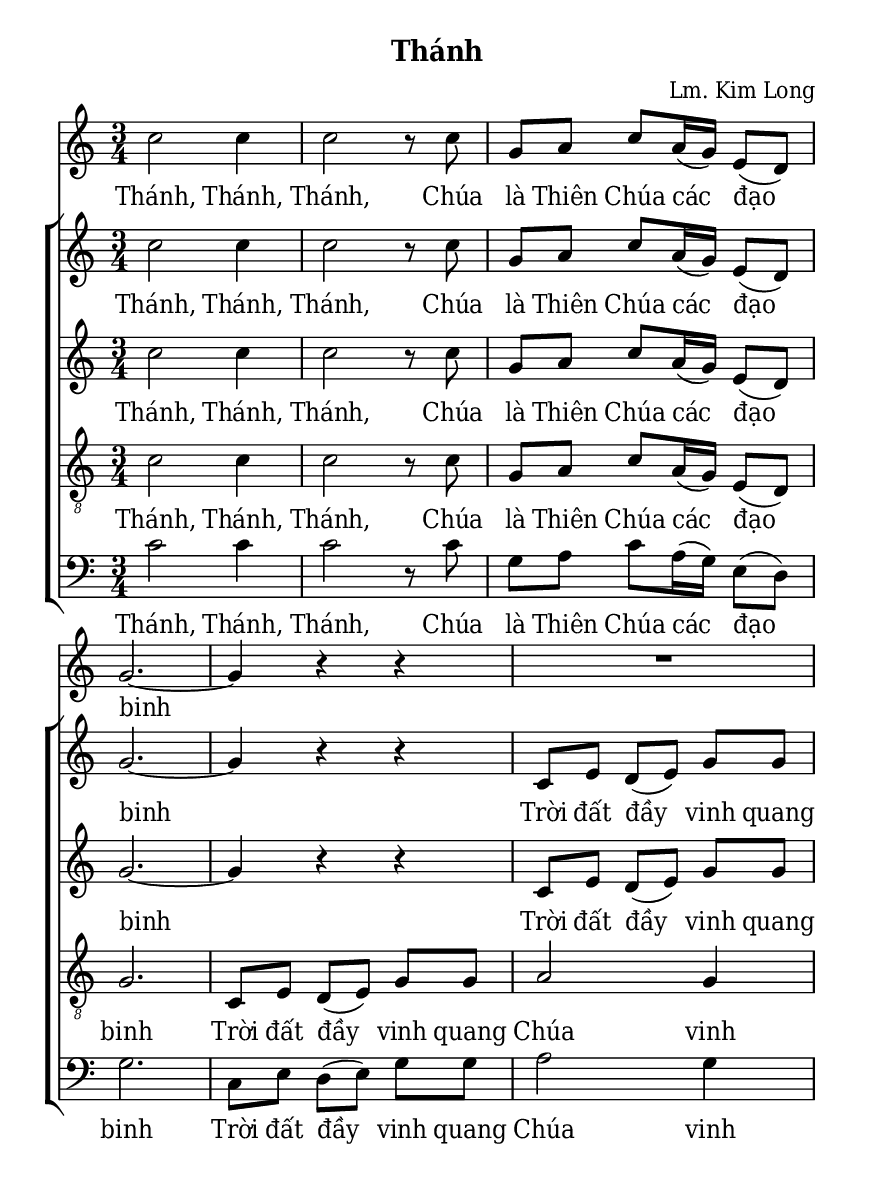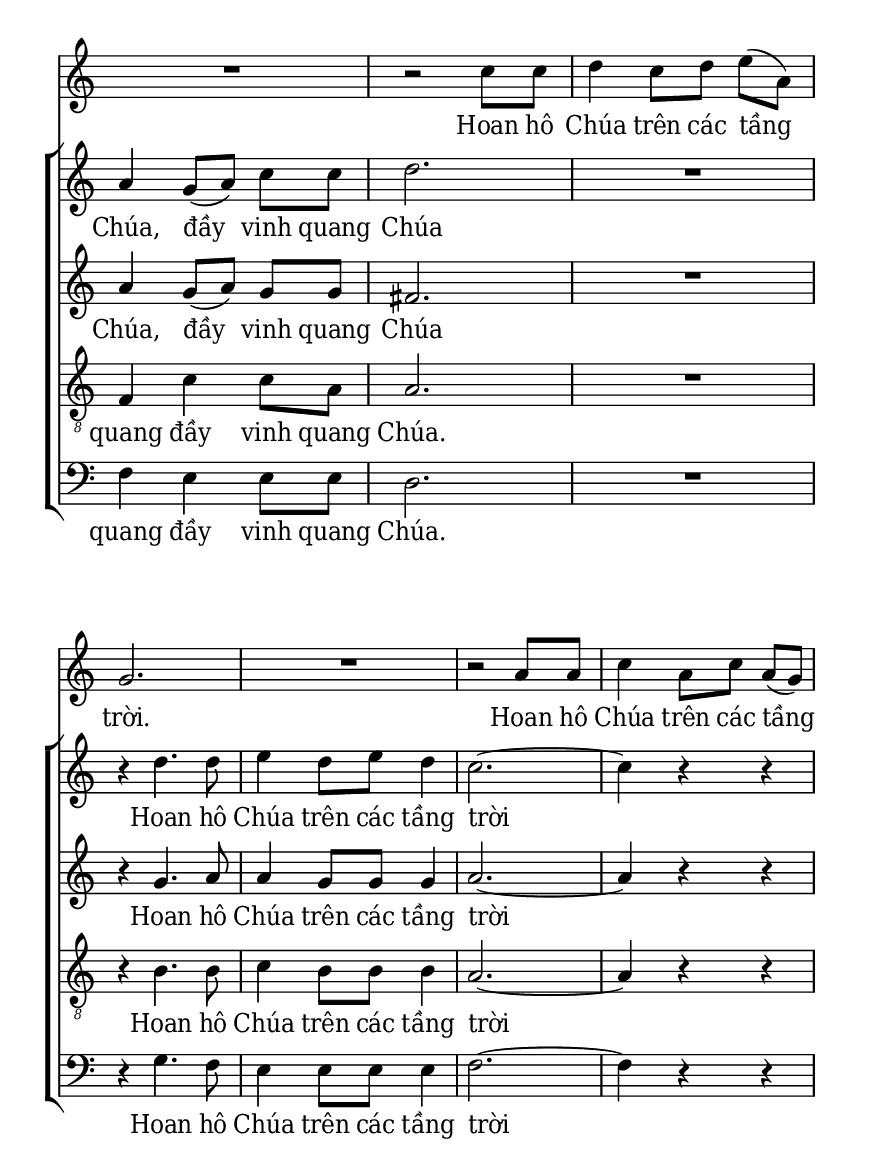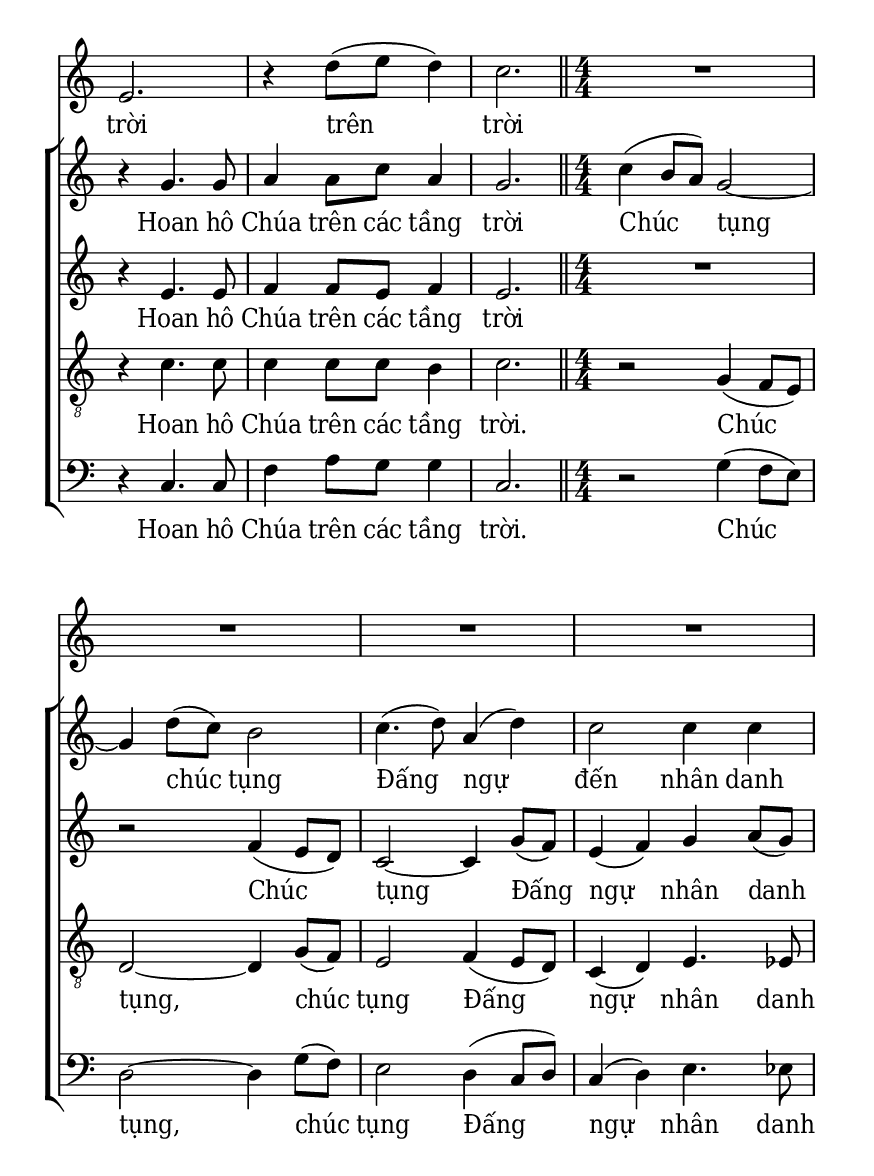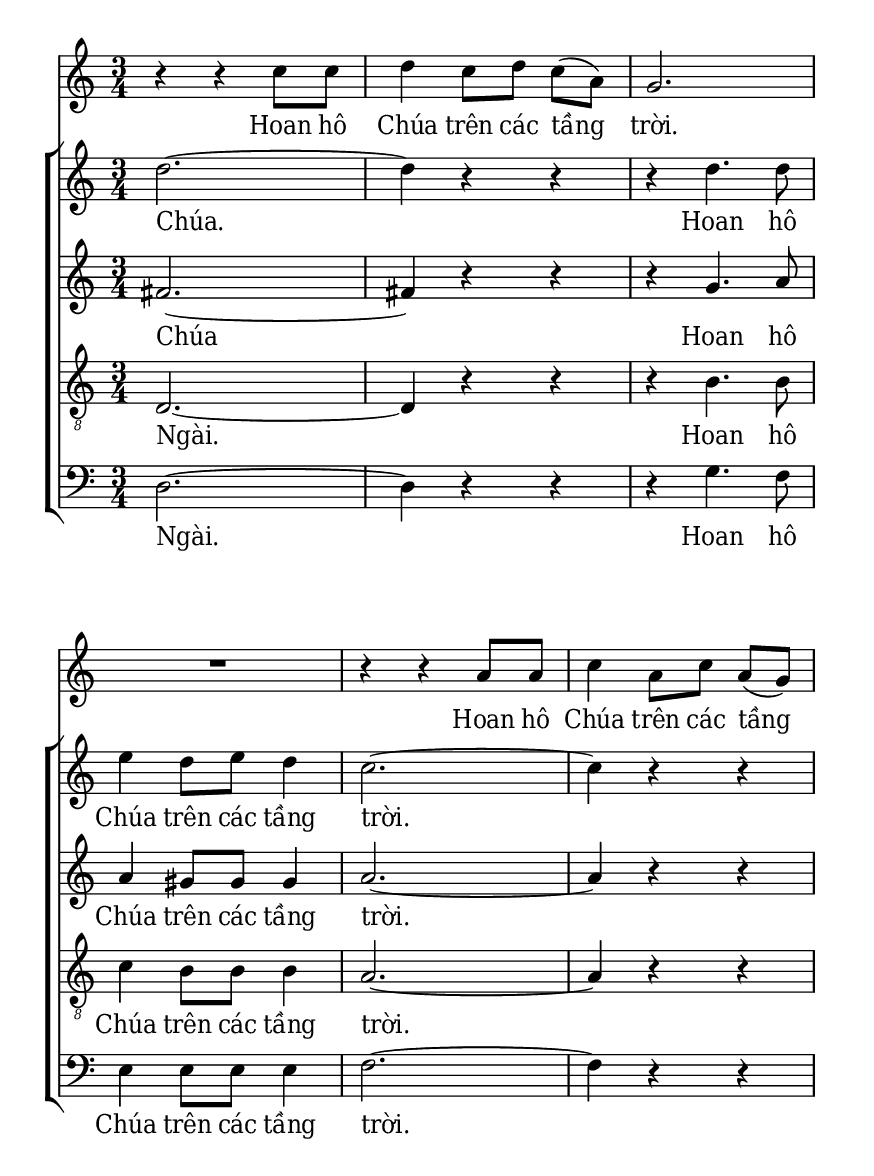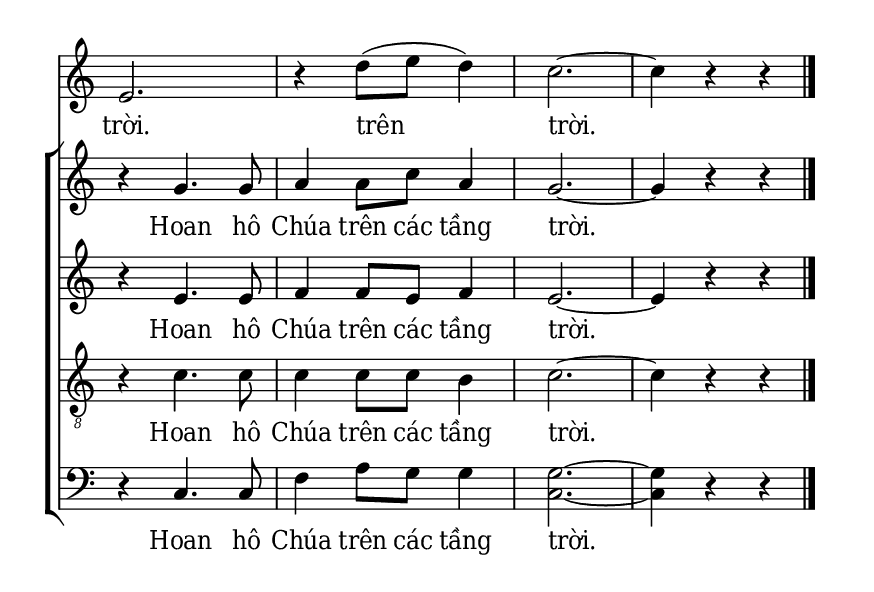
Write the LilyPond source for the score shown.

% Cài đặt chung
\version "2.22.1"
\include "english.ly"

\header {
  subtitle = \markup { \huge \bold "Thánh" }
  composer = "Lm. Kim Long"
  %arranger = " "
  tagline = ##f
}

% Nhạc điệp khúc
nhacDiepKhucChuTe = \relative c'' {
  c2 c4 |
  c2 r8 c |
  g a c a16 (g) e8 (d) |
  g2. ~ |
  g4 r r |
  R2.*2
  r2 c8 c |
  d4 c8 d e (a,) |
  g2. |
  R2.
  r2 a8 a |
  c4 a8 c a (g) |
  e2. |
  r4 d'8 (e d4) |
  c2. \bar "||"
  
  \override Staff.TimeSignature.break-visibility = #end-of-line-invisible
  \numericTimeSignature
  \time 4/4
  R1*4
  
  \time 3/4
  r4 r c8 c |
  d4 c8 [d] c ([a]) |
  g2. |
  R2.
  r4 r a8 a |
  c4 a8 [c] a ([g]) |
  e2. |
  r4 d'8 (e d4) |
  c2. ~ |
  c4 r r \bar "|."
}

nhacDiepKhucSop = \relative c'' {
  c2 c4 |
  c2 r8 c |
  g a c a16 (g) e8 (d) |
  g2. ~ |
  g4 r r |
  c,8 e d (e) g g |
  a4 g8 (a) c c |
  d2. |
  R2.
  r4 d4. d8 |
  e4 d8 e d4 |
  c2. ~ |
  c4 r r |
  r4 g4. g8 |
  a4 a8 c a4 |
  g2. |
  
  \override Staff.TimeSignature.break-visibility = #end-of-line-invisible
  \numericTimeSignature
  \time 4/4
  c4 (b8 a) g2 ~ |
  g4 d'8 (c) b2 |
  c4. (d8) a4 (d) |
  c2 c4 c |
  
  d2. ~ |
  d4 r r |
  r4 d4. d8 |
  e4 d8 e d4 |
  c2. ~ |
  c4 r r |
  r4 g4. g8 |
  a4 a8 c a4 |
  g2. ~ |
  g4 r r
}

nhacDiepKhucAlto = \relative c'' {
  c2 c4 |
  c2 r8 c |
  g a c a16 (g) e8 (d) |
  g2. ~ |
  g4 r r |
  c,8 e d (e) g g |
  a4 g8 (a) g g |
  fs2. |
  R2.
  r4 g4. a8 |
  a4 g8 g g4 |
  a2. ~ |
  a4 r r |
  r e4. e8 |
  f4 f8 e f4 |
  e2. |
  
  \override Staff.TimeSignature.break-visibility = #end-of-line-invisible
  \numericTimeSignature
  \time 4/4
  R1
  r2 f4 (e8 d) |
  c2 ~ c4 g'8 (f) |
  e4 (f) g a8 (g) |
  
  \time 3/4
  fs2. ~ |
  fs!4 r r |
  r g4. a8 |
  a4 gs8 gs gs4 |
  a2. ~ |
  a4 r r |
  r e4. e8 |
  f4 f8 e f4 |
  e2. ~ |
  e4 r r
}

nhacDiepKhucTenor = \relative c' {
  c2 c4 |
  c2 r8 c |
  g a c a16 (g) e8 (d) |
  g2. |
  c,8 e d (e) g g |
  a2 g4 |
  f c' c8 a |
  a2. |
  R2.
  r4 b4. b8 |
  c4 b8 b b4 |
  a2. ~ |
  a4 r r |
  r c4. c8 |
  c4 c8 c b4 |
  c2. |
  
  \override Staff.TimeSignature.break-visibility = #end-of-line-invisible
  \numericTimeSignature
  \time 4/4
  r2 g4 (f8 e) |
  d2 ~ d4 g8 (f) |
  e2 f4 (e8 d) |
  c4 (d) e4. ef8 |
  
  \time 3/4
  d2. ~ |
  d4 r r |
  r b'4. b8 |
  c4 b8 b b4 |
  a2. ~ |
  a4 r r |
  r c4. c8 |
  c4 c8 c b4 |
  c2. ~ |
  c4 r r
}

nhacDiepKhucBas = \relative c' {
  c2 c4 |
  c2 r8 c |
  g a c a16 (g) e8 (d) |
  g2. |
  c,8 e d (e) g g |
  a2 g4 |
  f e e8 e |
  d2. |
  R2.
  r4 g4. f8 |
  e4 e8 e e4 |
  f2. ~ |
  f4 r r |
  r c4. c8 |
  f4 a8 g g4 |
  c,2. |
  
  \override Staff.TimeSignature.break-visibility = #end-of-line-invisible
  \numericTimeSignature
  \time 4/4
  r2 g'4 (f8 e) |
  d2 ~ d4 g8 (f) |
  e2 d4 (c8 d) |
  c4 (d) e4. ef8 |
  
  \time 3/4
  d2. ~ |
  d4 r r |
  r g4. f8 |
  e4 e8 e e4 |
  f2. ~ |
  f4 r r |
  r c4. c8 |
  f4 a8 g g4 |
  <g c,>2. ~ |
  <g c,>4 r r
}

% Lời điệp khúc
loiDiepKhucChuTe = \lyricmode {
  Thánh, Thánh, Thánh,
  Chúa là Thiên Chúa các đạo binh
  Hoan hô Chúa trên các tầng trời.
  Hoan hô Chúa trên các tầng trời
  trên trời
  Hoan hô Chúa trên các tầng trời.
  Hoan hô Chúa trên các tầng trời.
  trên trời.
}

loiDiepKhucSop = \lyricmode {
  Thánh, Thánh, Thánh,
  Chúa là Thiên Chúa các đạo binh
  Trời đất đầy vinh quang Chúa,
  đầy vinh quang Chúa
  Hoan hô Chúa trên các tầng trời
  Hoan hô Chúa trên các tầng trời
  Chúc tụng chúc tụng Đấng ngự đến nhân danh Chúa.
  Hoan hô Chúa trên các tầng trời.
  Hoan hô Chúa trên các tầng trời.
}

loiDiepKhucAlto = \lyricmode {
  Thánh, Thánh, Thánh,
  Chúa là Thiên Chúa các đạo binh
  Trời đất đầy vinh quang Chúa,
  đầy vinh quang Chúa
  Hoan hô Chúa trên các tầng trời
  Hoan hô Chúa trên các tầng trời
  Chúc tụng Đấng ngự nhân danh Chúa
  Hoan hô Chúa trên các tầng trời.
  Hoan hô Chúa trên các tầng trời.
}

loiDiepKhucBas = \lyricmode {
  Thánh, Thánh, Thánh,
  Chúa là Thiên Chúa các đạo binh
  Trời đất đầy vinh quang Chúa
  vinh quang đầy vinh quang Chúa.
  Hoan hô Chúa trên các tầng trời
  Hoan hô Chúa trên các tầng trời.
  Chúc tụng, chúc tụng Đấng ngự nhân danh Ngài.
  Hoan hô Chúa trên các tầng trời.
  Hoan hô Chúa trên các tầng trời.
}

% Dàn trang
%A5

\paper {
  #(set-paper-size "a5")
  top-margin = 10\mm
  bottom-margin = 10\mm
  left-margin = 10\mm
  right-margin = 10\mm
  indent = #0
  #(define fonts
	 (make-pango-font-tree "Deja Vu Serif Condensed"
	 		       "Deja Vu Serif Condensed"
			       "Deja Vu Serif Condensed"
			       (/ 20 20)))
  print-page-number = ##f
  systems-per-page = 2
  page-count = 4
}


%A4
%{
\paper {
  #(set-paper-size "a4")
  top-margin = 5\mm
  bottom-margin = 5\mm
  left-margin = 15\mm
  right-margin = 15\mm
  indent = #0
  #(define fonts
	 (make-pango-font-tree "Deja Vu Serif Condensed"
	 		       "Deja Vu Serif Condensed"
			       "Deja Vu Serif Condensed"
			       (/ 20 20)))
  print-page-number = ##f
  systems-per-page = 3
}
%}

TongNhip = {
  \key c \major \time 3/4
  \set Timing.beamExceptions = #'()
  \set Timing.baseMoment = #(ly:make-moment 1/4)
}

\score {
  <<
    \new Staff <<
        \clef treble
        \new Voice = chuTe {
          \TongNhip \nhacDiepKhucChuTe
        }
        \new Lyrics \lyricsto chuTe \loiDiepKhucChuTe
    >>
    \new ChoirStaff <<
      \new Staff <<
          \clef treble
          \new Voice = beSop {
            \TongNhip \nhacDiepKhucSop
          }
          \new Lyrics \lyricsto beSop \loiDiepKhucSop
      >>
      \new Staff <<
          \clef treble
          \new Voice = beAlto {
            \TongNhip \nhacDiepKhucAlto
          }
          \new Lyrics \lyricsto beAlto \loiDiepKhucAlto
      >>
      \new Staff <<
          \clef "violin_8"
          \new Voice = beTenor {
            \TongNhip \nhacDiepKhucTenor
          }
          \new Lyrics \lyricsto beTenor \loiDiepKhucBas
      >>
      \new Staff <<
          \clef bass
          \new Voice = beBas {
            \TongNhip \nhacDiepKhucBas
          }
          \new Lyrics \lyricsto beBas \loiDiepKhucBas
      >>
    >>
  >>
  \layout {
    \override Lyrics.LyricSpace.minimum-distance = #0.6
    \override Score.BarNumber.break-visibility = ##(#f #f #f)
    \override Score.SpacingSpanner.uniform-stretching = ##t
  }
}
